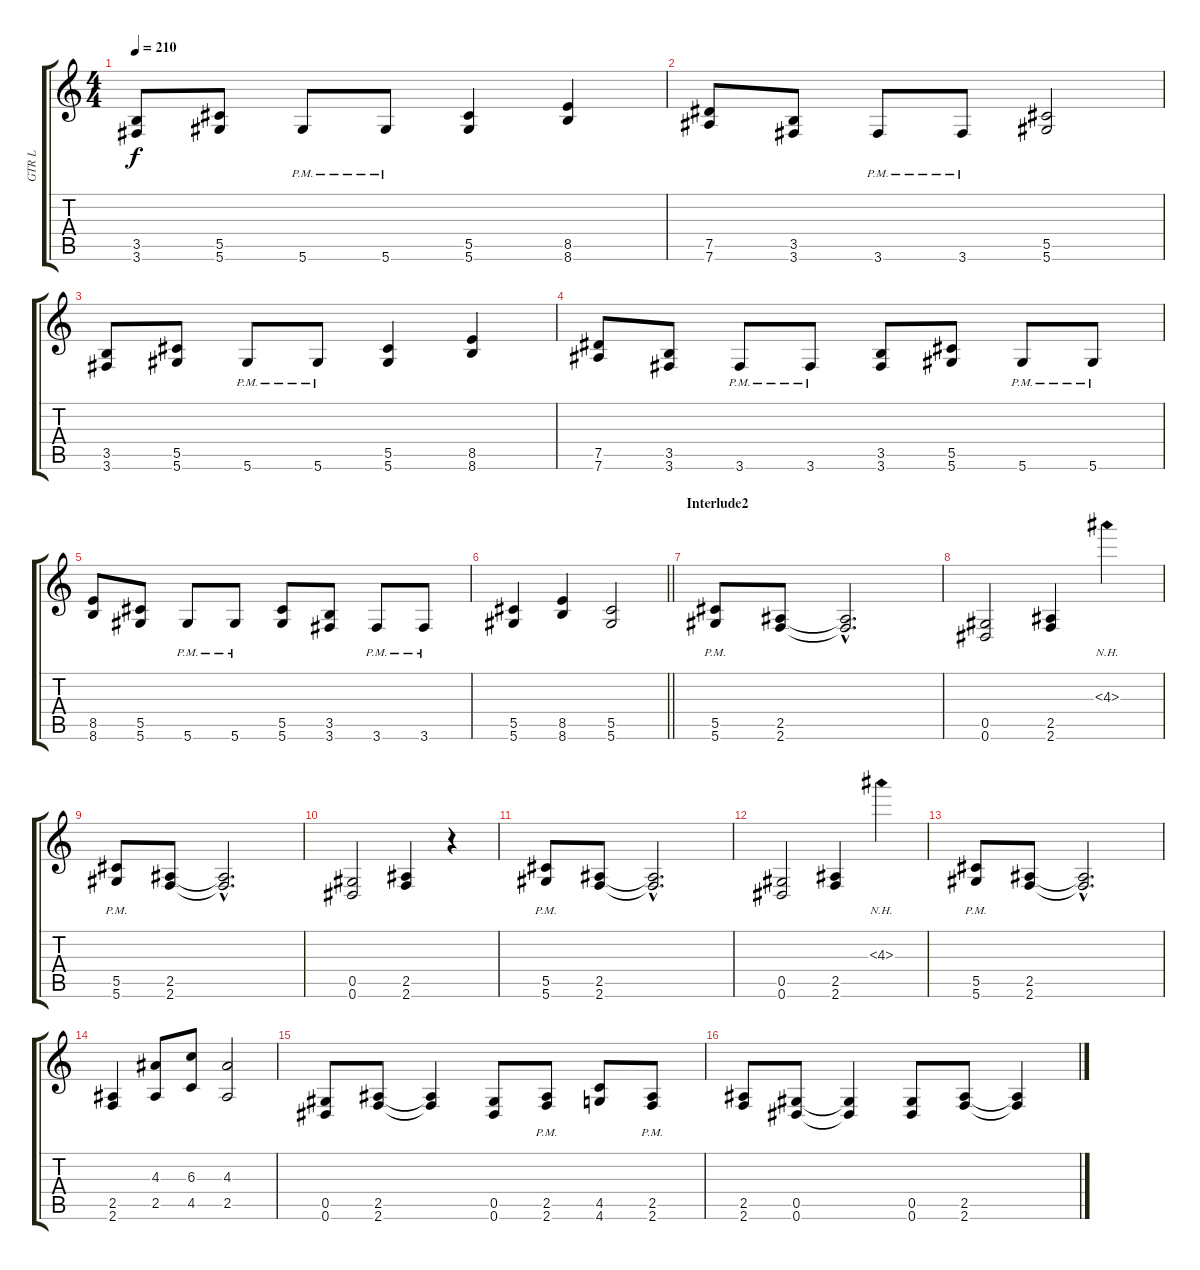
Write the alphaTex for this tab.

\track ("GTR L" "GTR L") {instrument distortionguitar}
\staff {score tabs}
\tuning (Eb4 Bb3 Gb3 Db3 Ab2 Eb2) {hide}
\ts (4 4)
\tempo 210
\clef g2
\ks c
(3.5 3.6).8{dy f} (5.5 5.6).8 5.6{pm}.8 5.6{pm}.8 (5.5 5.6).4 (8.5 8.6).4 |
(7.5 7.6).8 (3.5 3.6).8 3.6{pm}.8 3.6{pm}.8 (5.5 5.6).2 |
(3.5 3.6).8 (5.5 5.6).8 5.6{pm}.8 5.6{pm}.8 (5.5 5.6).4 (8.5 8.6).4 |
(7.5 7.6).8 (3.5 3.6).8 3.6{pm}.8 3.6{pm}.8 (3.5 3.6).8 (5.5 5.6).8 5.6{pm}.8 5.6{pm}.8 |
(8.5 8.6).8 (5.5 5.6).8 5.6{pm}.8 5.6{pm}.8 (5.5 5.6).8 (3.5 3.6).8 3.6{pm}.8 3.6{pm}.8 |
\barLineRight lightlight
(5.5 5.6).4 (8.5 8.6).4 (5.5 5.6).2 |
\section ("" "Interlude2")
(5.5{pm} 5.6{pm}).8 (2.5 2.6).8 (2.5{hac t} 2.6{hac t}).2{d} |
(0.5 0.6).2 (2.5 2.6).4 4.3{nh}.4 |
(5.5{pm} 5.6{pm}).8 (2.5 2.6).8 (2.5{hac t} 2.6{hac t}).2{d} |
(0.5 0.6).2 (2.5 2.6).4 r.4 |
(5.5{pm} 5.6{pm}).8 (2.5 2.6).8 (2.5{hac t} 2.6{hac t}).2{d} |
(0.5 0.6).2 (2.5 2.6).4 4.3{nh}.4 |
(5.5{pm} 5.6{pm}).8 (2.5 2.6).8 (2.5{hac t} 2.6{hac t}).2{d} |
(2.5 2.6).4 (4.3 2.5).8 (6.3 4.5).8 (4.3 2.5).2 |
(0.5 0.6).8 (2.5 2.6).8 (2.5{t} 2.6{t}).4 (0.5 0.6).8 (2.5 2.6{pm}).8 (4.5 4.6).8 (2.5 2.6{pm}).8 |
(2.5 2.6).8 (0.5 0.6).8 (0.5{t} 0.6{t}).4 (0.5 0.6).8 (2.5 2.6).8 (2.5{t} 2.6{t}).4
